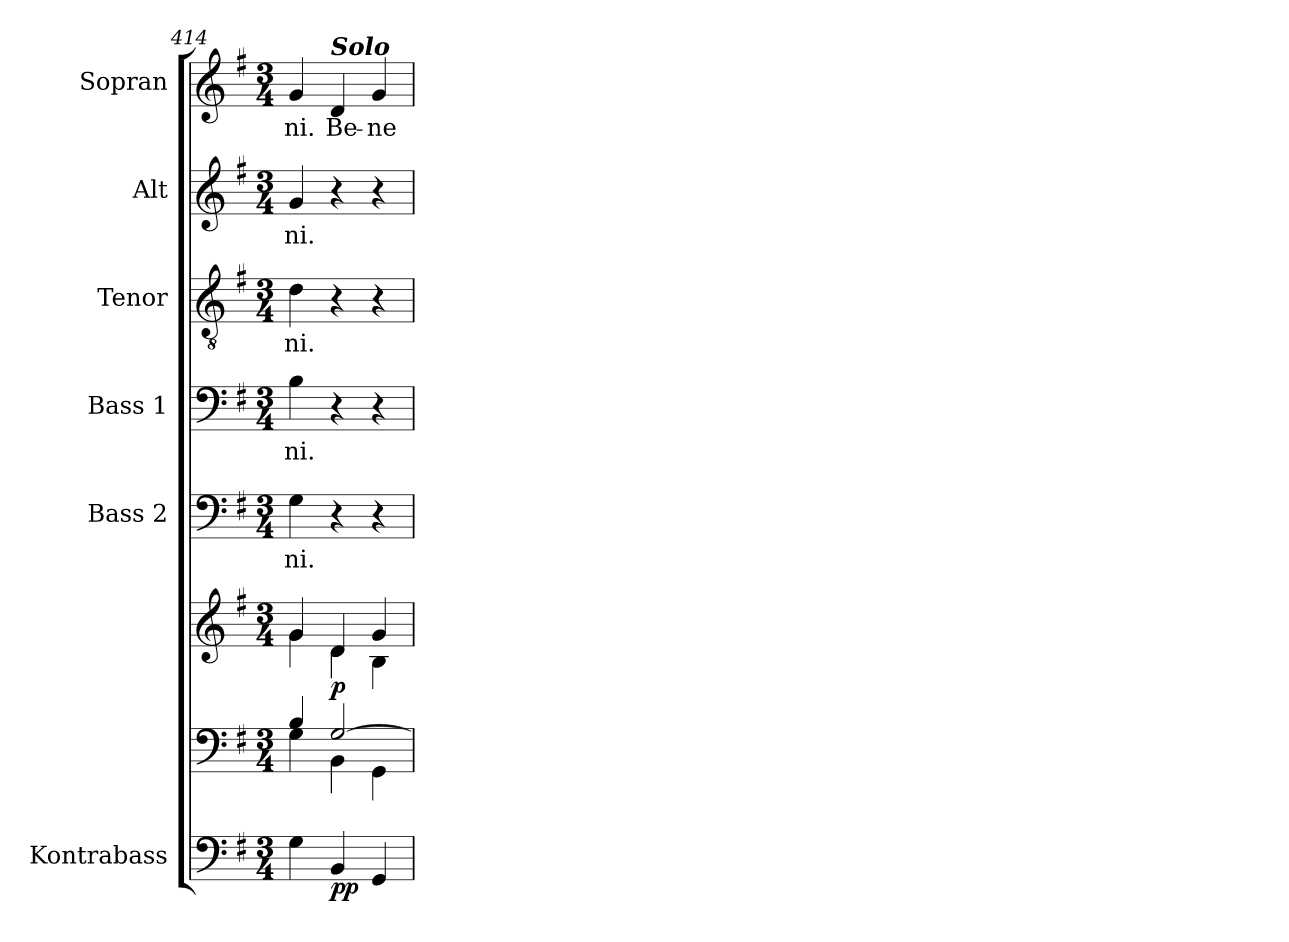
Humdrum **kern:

**kern	**dynam	**kern	**kern	**dynam	**kern	**text	**kern	**text	**kern	**text	**kern	**text	**kern	**text
*part7	*part7	*part6	*part6	*part6	*part5	*part5	*part4	*part4	*part3	*part3	*part2	*part2	*part1	*part1
*staff8	*staff8	*staff7	*staff6	*staff6/7	*staff5	*staff5	*staff4	*staff4	*staff3	*staff3	*staff2	*staff2	*staff1	*staff1
*I"Kontrabass	*	*	*	*	*I"Bass 2	*	*I"Bass 1	*	*I"Tenor	*	*I"Alt	*	*I"Sopran	*
*I'Kb.	*	*	*	*	*I'B. 2	*	*I'B. 1	*	*I'T.	*	*I'A.	*	*I'S.	*
!!LO:LB:g=z
*clefF4	*	*clefF4	*clefG2	*	*clefF4	*	*clefF4	*	*clefGv2	*	*clefG2	*	*clefG2	*
*ITrd7c12	*	*	*	*	*	*	*	*	*	*	*	*	*	*
*k[f#]	*	*k[f#]	*k[f#]	*	*k[f#]	*	*k[f#]	*	*k[f#]	*	*k[f#]	*	*k[f#]	*
*G:	*	*G:	*G:	*	*G:	*	*G:	*	*G:	*	*G:	*	*G:	*
*M3/4	*	*M3/4	*M3/4	*	*M3/4	*	*M3/4	*	*M3/4	*	*M3/4	*	*M3/4	*
=414	=414	=414	=414	=414	=414	=414	=414	=414	=414	=414	=414	=414	=414	=414
*	*	*^	*^	*	*	*	*	*	*	*	*	*	*	*
!	!	!	!	!	!	!	!	!LO:LY:b	!	!LO:LY:b	!	!LO:LY:b	!	!LO:LY:b	!	!LO:LY:b
4GG\	.	4B/	4G\	4g/	4g\	.	4G\	-ni.	4B\	-ni.	4d\	-ni.	4g/	-ni.	4g/	-ni.
!	!	!	!	!	!	!	!	!	!	!	!	!	!	!	!LO:TX:a:Bi:t=Solo	!
!	!LO:DY:b	!	!	!	!	!LO:DY:b	!	!	!	!	!	!	!	!	!	!LO:LY:b
4BBB/	pp	[>2G/	4BB\	4d/	4d\	p	4r	.	4r	.	4r	.	4r	.	4d/	Be-
!	!	!	!	!	!	!	!	!	!	!	!	!	!	!	!	!LO:LY:b
4GGG/	.	.	4GG\	4g/	4B\	.	4r	.	4r	.	4r	.	4r	.	4g/	-ne-
*	*	*v	*v	*	*	*	*	*	*	*	*	*	*	*	*	*
*	*	*	*v	*v	*	*	*	*	*	*	*	*	*	*	*
=	=	=	=	=	=	=	=	=	=	=	=	=	=	=
*-	*-	*-	*-	*-	*-	*-	*-	*-	*-	*-	*-	*-	*-	*-
